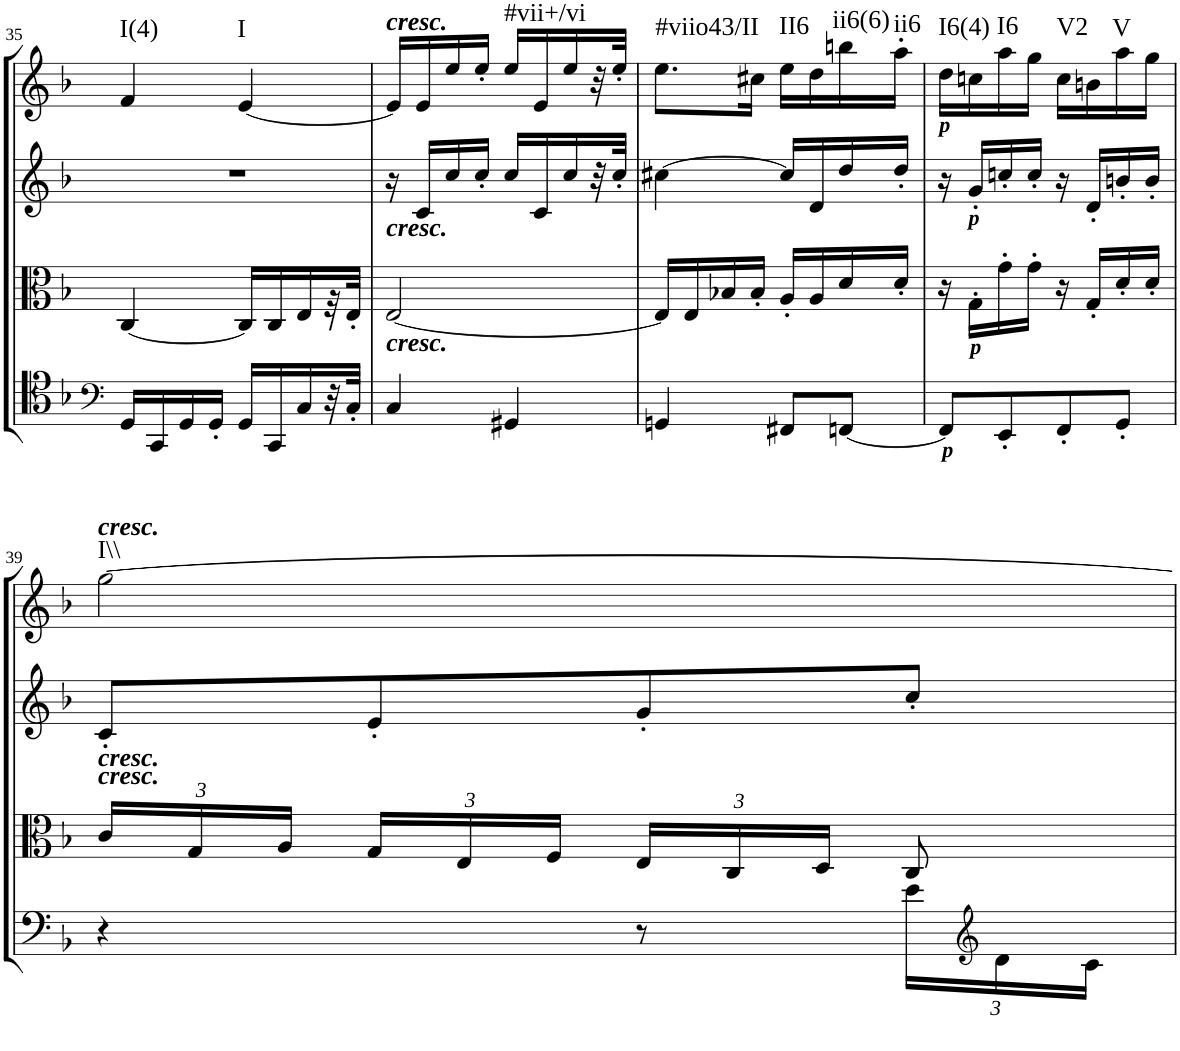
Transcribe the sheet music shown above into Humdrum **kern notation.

**kern	**kern	**kern	**kern	**harte
*part4	*part3	*part2	*part1	*part1
*staff4	*staff3	*staff2	*staff1	*
*I"Cello	*I"Viola	*I"2nd Violin	*I"1st Violin	*
*	*I'Vla	*I'Vln	*I'Vln	*
!!LO:PB:g=z
*clefF4	*clefC3	*clefG2	*clefG2	*
*k[b-]	*k[b-]	*k[b-]	*k[b-]	*
*F:	*F:	*F:	*F:	*
*M2/4	*M2/4	*M2/4	*M2/4	*
=35	=35	=35	=35	=35
!	!	!	!	!LO:H:kt=I(4)
16GG/LL	[4C/	2r	4f/	N
16CC/	.	.	.	.
16GG/	.	.	.	.
16GG'/JJ	.	.	.	.
!	!	!	!	!LO:H:kt=I
16GG/LL	16C/LL]	.	[4e/	N
16CC/	16C/	.	.	.
16C/	16E/	.	.	.
32r	32r	.	.	.
32C'/JJJ	32E'/JJJ	.	.	.
=36	=36	=36	=36	=36
!	!	!	!LO:TX:a:Bi:t=cresc.	!
!	!LO:TX:a:Bi:t=cresc.	!	!	!
!LO:TX:a:Bi:t=cresc.	!	!	!	!
4C/	[2E/	16r	16e/LL]	.
.	.	16c/LL	16e/	.
.	.	16cc/	16ee/	.
.	.	16cc'/JJ	16ee'/JJ	.
!	!	!	!	!LO:H:kt=#vii+/vi
4GG#X/	.	16cc/LL	16ee/LL	N
.	.	16c/	16e/	.
.	.	16cc/	16ee/	.
.	.	32r	32r	.
.	.	32cc'/JJJ	32ee'/JJJ	.
=37	=37	=37	=37	=37
!	!	!	!	!LO:H:kt=#viio43/II
4GGn/	16E/LL]	[4cc#X\	8.ee\L	N
.	16E/	.	.	.
.	16B-X/	.	.	.
.	16B-'/JJ	.	16cc#X\Jk	.
!	!	!	!	!LO:H:kt=II6
8FF#X/L	16A'/LL	16cc#/LL]	16ee\LL	N
.	16A/	16d/	16dd\	.
!	!	!	!	!LO:H:kt=ii6(6)
[8FFn/J	16d/	16dd/	16bbn\	N
!	!	!	!	!LO:H:kt=ii6
.	16d'/JJ	16dd'/JJ	16aa'\JJ	N
=38	=38	=38	=38	=38
!	!	!	!LO:TX:b:Bi:t=p	!
!LO:TX:b:Bi:t=p	!	!	!	!LO:H:kt=I6(4)
8FF/L]	16r	16r	16dd\LL	N
!	!	!LO:TX:b:Bi:t=p	!	!
!	!LO:TX:b:Bi:t=p	!	!	!
.	16G'\LL	16g'/LL	16ccn\	.
!	!	!	!	!LO:H:kt=I6
8EE'/	16g'\	16ccn'/	16aa\	N
.	16g'\JJ	16cc'/JJ	16gg\JJ	.
!	!	!	!	!LO:H:kt=V2
8FF'/	16r	16r	16cc\LL	N
.	16G'/LL	16d'/LL	16bn\	.
!	!	!	!	!LO:H:kt=V
8GG'/J	16d'/	16bn'/	16aa\	N
.	16d'/JJ	16b'/JJ	16gg\JJ	.
!!LO:LB:g=z
=39	=39	=39	=39	=39
*	*Xbrackettup	*	*	*
!	!	!	!LO:TX:a:Bi:t=cresc.	!
!	!LO:TX:a:Bi:t=cresc.	!	!	!
!	!LO:TX:a:Bi:t=cresc.	!	!	!LO:H:kt=I\\
4r	24c/LL	8c'/L	[2gg\	N
.	24G/	.	.	.
.	24A/JJ	.	.	.
.	24G/LL	8e'/	.	.
.	24E/	.	.	.
.	24F/JJ	.	.	.
8r	24E/LL	8g'/	.	.
.	24C/	.	.	.
.	24D/JJ	.	.	.
*Xbrackettup	*	*	*	*
24e\LL	8C/	8cc'/J	.	.
*clefG2	*	*	*	*
24d\	.	.	.	.
24c\JJ	.	.	.	.
=	=	=	=	=
*-	*-	*-	*-	*-
